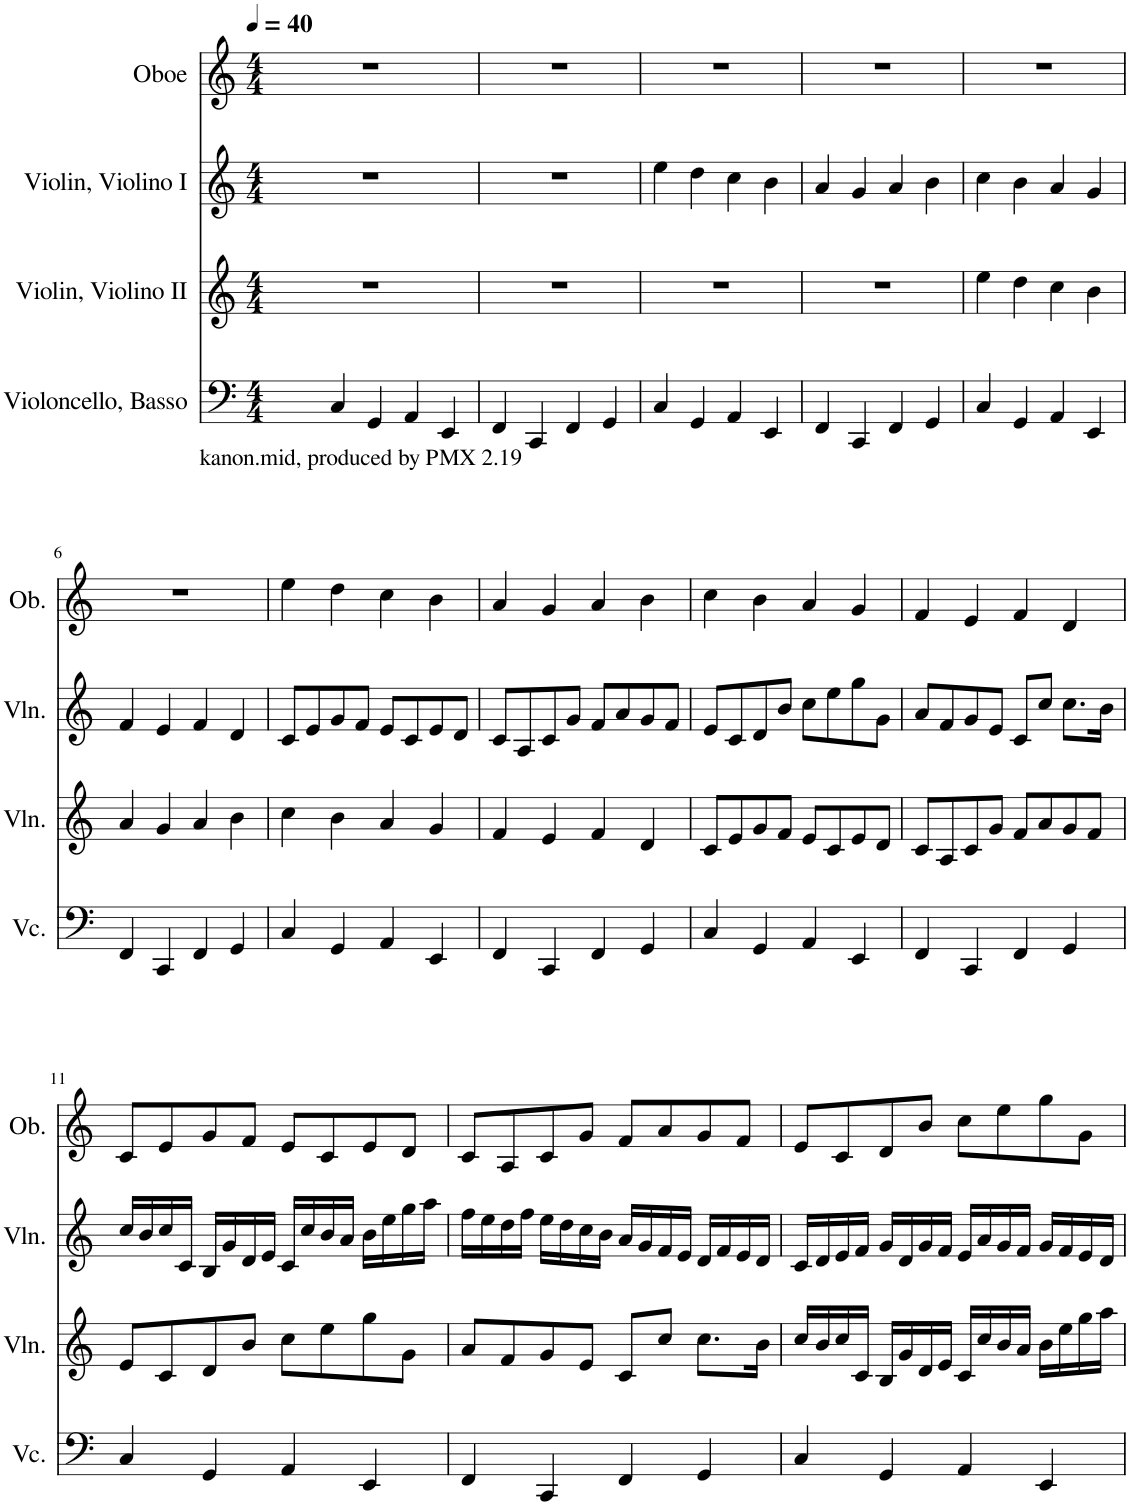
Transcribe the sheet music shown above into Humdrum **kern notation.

**kern	**text	**kern	**kern	**kern
*part4	*part4	*part3	*part2	*part1
*staff4	*staff4	*staff3	*staff2	*staff1
*I"Violoncello, Basso	*	*I"Violin, Violino II	*I"Violin, Violino I	*I"Oboe
*I'Vc.	*	*I'Vln.	*I'Vln.	*I'Ob.
*clefF4	*	*clefG2	*clefG2	*clefG2
*k[]	*	*k[]	*k[]	*k[]
*M4/4	*	*M4/4	*M4/4	*M4/4
*MM40	*	*MM40	*MM40	*MM40
=1	=1	=1	=1	=1
!	!LO:LY:b	!	!	!
4C/	kanon.mid, produced by PMX 2.19	1r	1r	1r
4GG/	.	.	.	.
4AA/	.	.	.	.
4EE/	.	.	.	.
=2	=2	=2	=2	=2
4FF/	.	1r	1r	1r
4CC/	.	.	.	.
4FF/	.	.	.	.
4GG/	.	.	.	.
=3	=3	=3	=3	=3
4C/	.	1r	4ee\	1r
4GG/	.	.	4dd\	.
4AA/	.	.	4cc\	.
4EE/	.	.	4b\	.
=4	=4	=4	=4	=4
4FF/	.	1r	4a/	1r
4CC/	.	.	4g/	.
4FF/	.	.	4a/	.
4GG/	.	.	4b\	.
=5	=5	=5	=5	=5
4C/	.	4ee\	4cc\	1r
4GG/	.	4dd\	4b\	.
4AA/	.	4cc\	4a/	.
4EE/	.	4b\	4g/	.
!!LO:LB:g=z
=6	=6	=6	=6	=6
4FF/	.	4a/	4f/	1r
4CC/	.	4g/	4e/	.
4FF/	.	4a/	4f/	.
4GG/	.	4b\	4d/	.
=7	=7	=7	=7	=7
4C/	.	4cc\	8c/L	4ee\
.	.	.	8e/	.
4GG/	.	4b\	8g/	4dd\
.	.	.	8f/J	.
4AA/	.	4a/	8e/L	4cc\
.	.	.	8c/	.
4EE/	.	4g/	8e/	4b\
.	.	.	8d/J	.
=8	=8	=8	=8	=8
4FF/	.	4f/	8c/L	4a/
.	.	.	8A/	.
4CC/	.	4e/	8c/	4g/
.	.	.	8g/J	.
4FF/	.	4f/	8f/L	4a/
.	.	.	8a/	.
4GG/	.	4d/	8g/	4b\
.	.	.	8f/J	.
=9	=9	=9	=9	=9
4C/	.	8c/L	8e/L	4cc\
.	.	8e/	8c/	.
4GG/	.	8g/	8d/	4b\
.	.	8f/J	8b/J	.
4AA/	.	8e/L	8cc\L	4a/
.	.	8c/	8ee\	.
4EE/	.	8e/	8gg\	4g/
.	.	8d/J	8g\J	.
=10	=10	=10	=10	=10
4FF/	.	8c/L	8a/L	4f/
.	.	8A/	8f/	.
4CC/	.	8c/	8g/	4e/
.	.	8g/J	8e/J	.
4FF/	.	8f/L	8c/L	4f/
.	.	8a/	8cc/J	.
4GG/	.	8g/	8.cc\L	4d/
.	.	8f/J	.	.
.	.	.	16b\Jk	.
!!LO:LB:g=z
=11	=11	=11	=11	=11
4C/	.	8e/L	16cc/LL	8c/L
.	.	.	16b/	.
.	.	8c/	16cc/	8e/
.	.	.	16c/JJ	.
4GG/	.	8d/	16B/LL	8g/
.	.	.	16g/	.
.	.	8b/J	16d/	8f/J
.	.	.	16e/JJ	.
4AA/	.	8cc\L	16c/LL	8e/L
.	.	.	16cc/	.
.	.	8ee\	16b/	8c/
.	.	.	16a/JJ	.
4EE/	.	8gg\	16b\LL	8e/
.	.	.	16ee\	.
.	.	8g\J	16gg\	8d/J
.	.	.	16aa\JJ	.
=12	=12	=12	=12	=12
4FF/	.	8a/L	16ff\LL	8c/L
.	.	.	16ee\	.
.	.	8f/	16dd\	8A/
.	.	.	16ff\JJ	.
4CC/	.	8g/	16ee\LL	8c/
.	.	.	16dd\	.
.	.	8e/J	16cc\	8g/J
.	.	.	16b\JJ	.
4FF/	.	8c/L	16a/LL	8f/L
.	.	.	16g/	.
.	.	8cc/J	16f/	8a/
.	.	.	16e/JJ	.
4GG/	.	8.cc\L	16d/LL	8g/
.	.	.	16f/	.
.	.	.	16e/	8f/J
.	.	16b\Jk	16d/JJ	.
=13	=13	=13	=13	=13
4C/	.	16cc/LL	16c/LL	8e/L
.	.	16b/	16d/	.
.	.	16cc/	16e/	8c/
.	.	16c/JJ	16f/JJ	.
4GG/	.	16B/LL	16g/LL	8d/
.	.	16g/	16d/	.
.	.	16d/	16g/	8b/J
.	.	16e/JJ	16f/JJ	.
4AA/	.	16c/LL	16e/LL	8cc\L
.	.	16cc/	16a/	.
.	.	16b/	16g/	8ee\
.	.	16a/JJ	16f/JJ	.
4EE/	.	16b\LL	16g/LL	8gg\
.	.	16ee\	16f/	.
.	.	16gg\	16e/	8g\J
.	.	16aa\JJ	16d/JJ	.
=	=	=	=	=
*-	*-	*-	*-	*-
